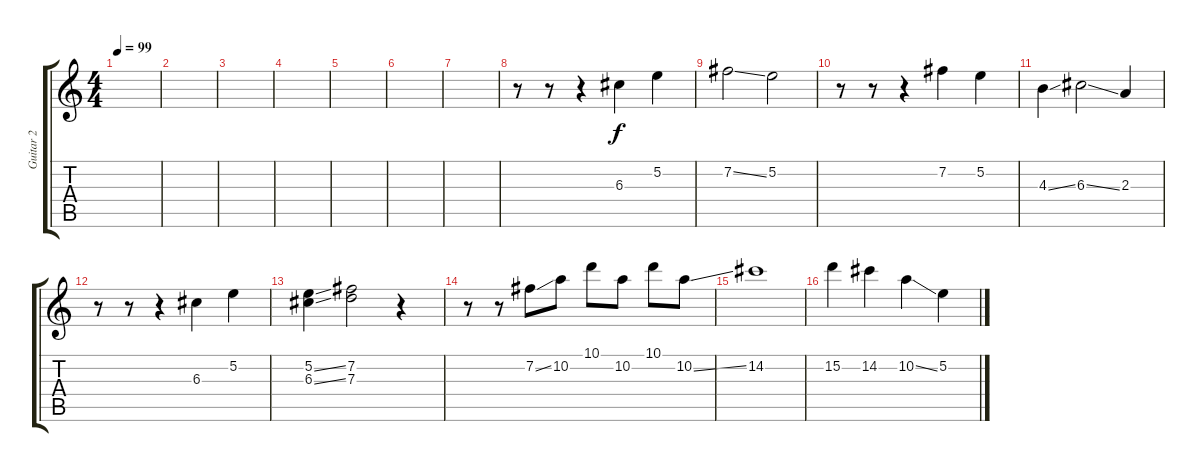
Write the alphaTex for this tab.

\track ("Guitar 2" "Guitar 2") {instrument overdrivenguitar}
\staff {score tabs}
\tuning (E4 B3 G3 D3 A2 E2) {hide}
\ts (4 4)
\tempo 99
\clef g2
\ks c
|
|
|
|
|
|
|
r.8 r.8 r.4 6.3.4 5.2.4 |
7.2{ss}.2 5.2.2 |
r.8 r.8 r.4 7.2.4 5.2.4 |
4.3{ss}.4 6.3{ss}.2 2.3.4 |
r.8 r.8 r.4 6.3.4 5.2.4 |
(5.2{ss} 6.3{ss}).4 (7.2 7.3).2 r.4 |
r.8 r.8 7.2{ss}.8 10.2.8 10.1.8 10.2.8 10.1.8 10.2{ss}.8 |
14.2.1 |
15.2.4 14.2.4 10.2{ss}.4 5.2.4
